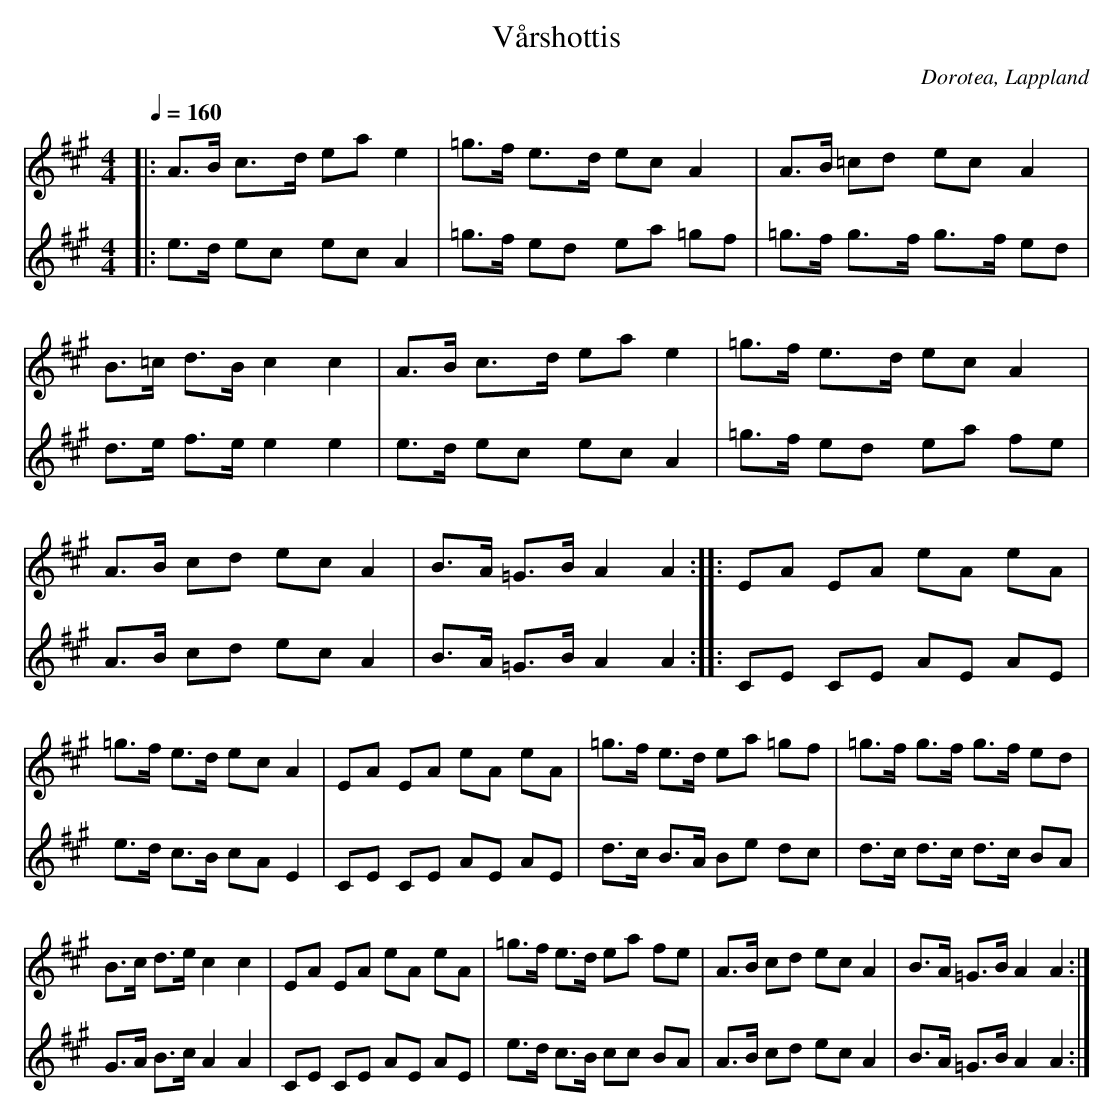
X:1
T:Vårshottis
O:Dorotea, Lappland
O:Eva Zwahlen
M:4/4
L:1/16
Q:1/4=160
K:A
V:1
|: A3B c3d1 e2a2 e4 | =g3f e3d1 e2c2 A4 | A3B =c2d2 e2c2 A4 |B3=c d3B c4 c4  | A3B c3d e2a2 e4 | =g3f e3d e2c2 A4 | A3B c2d2 e2c2 A4 |B3A =G3B A4 A4:||:E2A2 E2A2 e2A2 e2A2 |=g3f e3d e2c2 A4 |E2A2 E2A2 e2A2 e2A2 |=g3f e3d e2a2 =g2f2 | =g3f g3f g3f e2d2 |B3c d3e c4 c4  |E2A2 E2A2 e2A2 e2A2 |=g3f e3d e2a2 f2e2 |  A3B c2d2 e2c2 A4 |B3A =G3B A4 A4:|
V:2
|:  e3d e2c2  e2c2 A4 | =g3f e2d2 e2a2 =g2f2 | =g3f g3f g3f e2d2 |d3e f3e e4 e4  |e3d e2c2 e2c2 A4 | =g3f e2d2 e2a2 f2e2 |A3B c2d2 e2c2 A4  |B3A =G3B A4 A4 :||:C2E2 C2E2 A2E2 A2E2 | e3d c3B c2A2 E4 |C2E2 C2E2 A2E2 A2E2 |d3c B3A B2e2 d2c2 | d3c d3c d3c B2A2 | G3A B3c A4 A4 | C2E2 C2E2 A2E2 A2E2 | e3d c3B c2c2 B2A2 | A3B c2d2 e2c2 A4 |B3A =G3B A4 A4:|
